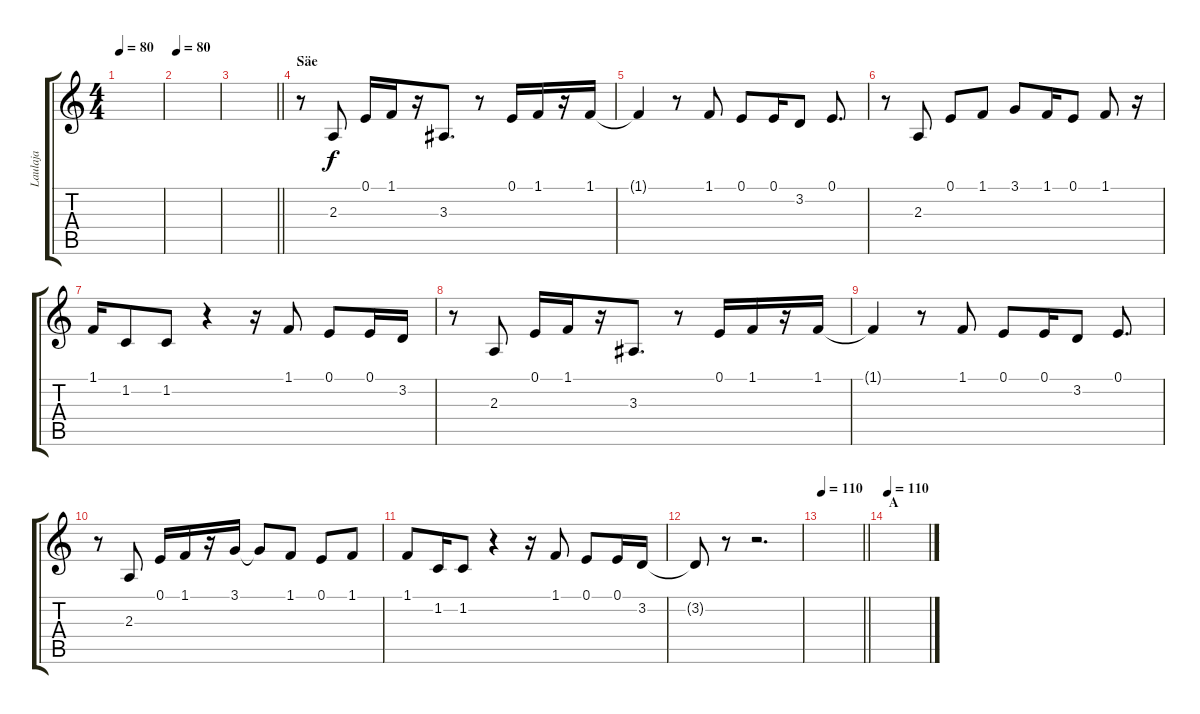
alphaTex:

\track ("Laulaja" "Laulaja") {instrument lead6voice}
\staff {score tabs}
\tuning (E4 B3 G3 D3 A2 E2) {hide}
\ts (4 4)
\tempo 80
\clef g2
\ks c
|
\tempo 80
|
\barLineRight lightlight
|
\section ("" "Säe")
r.8 2.3.8 0.1.16 1.1.16 r.16 3.3.8{d} r.8 0.1.16 1.1.16 r.16 1.1.16 |
1.1{t}.4 r.8 1.1.8 0.1.8 0.1.16 3.2.8 0.1.8{d} |
r.8 2.3.8 0.1.8 1.1.8 3.1.8 1.1.16 0.1.8 1.1.8 r.16 |
1.1.16 1.2.8 1.2.8 r.4 r.16 1.1.8 0.1.8 0.1.16 3.2.16 |
r.8 2.3.8 0.1.16 1.1.16 r.16 3.3.8{d} r.8 0.1.16 1.1.16 r.16 1.1.16 |
1.1{t}.4 r.8 1.1.8 0.1.8 0.1.16 3.2.8 0.1.8{d} |
r.8 2.3.8 0.1.16 1.1.16 r.16 3.1.16 3.1{t}.8 1.1.8 0.1.8 1.1.8 |
1.1.8 1.2.16 1.2.8 r.4 r.16 1.1.8 0.1.8 0.1.16 3.2.16 |
3.2{t}.8 r.8 r.2{d} |
\tempo 110
\barLineRight lightlight
|
\section ("" "A")
\tempo 110
